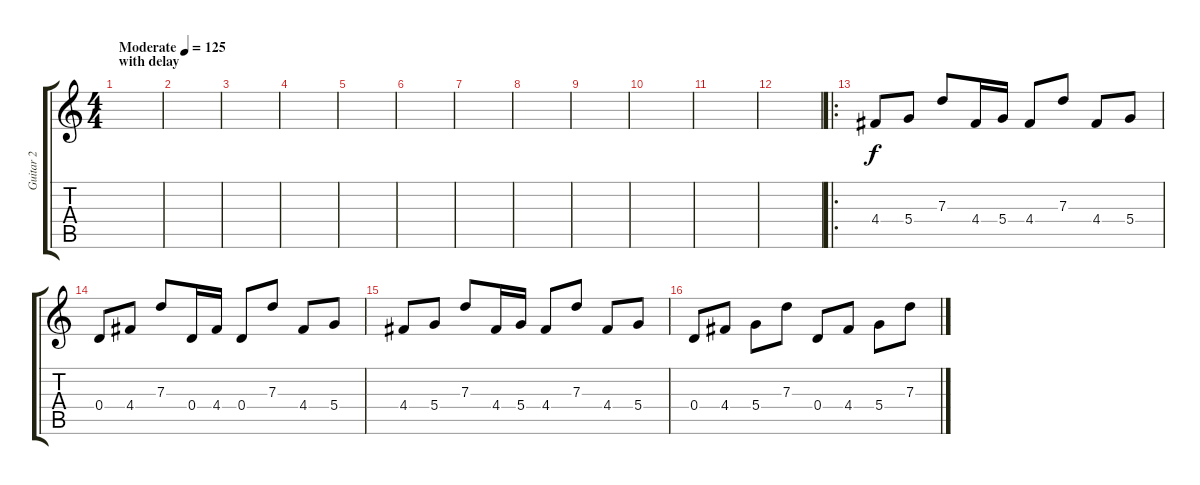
\track ("Guitar 2" "Guitar 2") {instrument electricguitarmuted}
\staff {score tabs}
\tuning (E4 B3 G3 D3 A2 E2) {hide}
\ts (4 4)
\section ("" "with delay")
\tempo (125 "Moderate")
\clef g2
\ks c
|
|
|
|
|
|
|
|
|
|
|
|
\ro
4.4.8 5.4.8 7.3.8 4.4.16 5.4.16 4.4.8 7.3.8 4.4.8 5.4.8 |
0.4.8 4.4.8 7.3.8 0.4.16 4.4.16 0.4.8 7.3.8 4.4.8 5.4.8 |
4.4.8 5.4.8 7.3.8 4.4.16 5.4.16 4.4.8 7.3.8 4.4.8 5.4.8 |
0.4.8 4.4.8 5.4.8 7.3.8 0.4.8 4.4.8 5.4.8 7.3.8
